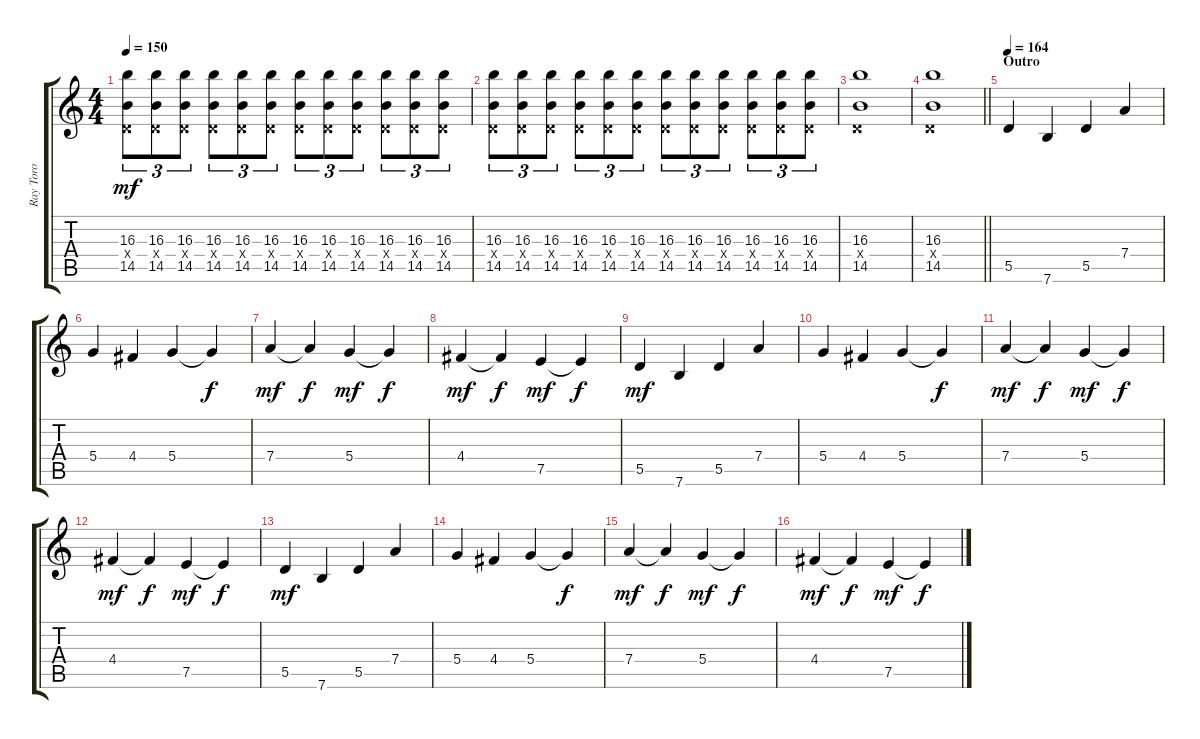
\track ("Ray Toro" "Ray Toro") {instrument distortionguitar}
\staff {score tabs}
\tuning (E4 B3 G3 D3 A2 E2) {hide}
\ts (4 4)
\tempo 150
\clef g2
\ks c
(16.3 0.4{x} 14.5).8{tu (3 2) dy mf} (16.3 0.4{x} 14.5).8{tu (3 2)} (16.3 0.4{x} 14.5).8{tu (3 2)} (16.3 0.4{x} 14.5).8{tu (3 2)} (16.3 0.4{x} 14.5).8{tu (3 2)} (16.3 0.4{x} 14.5).8{tu (3 2)} (16.3 0.4{x} 14.5).8{tu (3 2)} (16.3 0.4{x} 14.5).8{tu (3 2)} (16.3 0.4{x} 14.5).8{tu (3 2)} (16.3 0.4{x} 14.5).8{tu (3 2)} (16.3 0.4{x} 14.5).8{tu (3 2)} (16.3 0.4{x} 14.5).8{tu (3 2)} |
(16.3 0.4{x} 14.5).8{tu (3 2)} (16.3 0.4{x} 14.5).8{tu (3 2)} (16.3 0.4{x} 14.5).8{tu (3 2)} (16.3 0.4{x} 14.5).8{tu (3 2)} (16.3 0.4{x} 14.5).8{tu (3 2)} (16.3 0.4{x} 14.5).8{tu (3 2)} (16.3 0.4{x} 14.5).8{tu (3 2)} (16.3 0.4{x} 14.5).8{tu (3 2)} (16.3 0.4{x} 14.5).8{tu (3 2)} (16.3 0.4{x} 14.5).8{tu (3 2)} (16.3 0.4{x} 14.5).8{tu (3 2)} (16.3 0.4{x} 14.5).8{tu (3 2)} |
(16.3 0.4{x} 14.5).1 |
\barLineRight lightlight
(16.3 0.4{x} 14.5).1 |
\section ("" "Outro")
\tempo 164
5.5.4 7.6.4 5.5.4 7.4.4 |
5.4.4 4.4.4 5.4.4 5.4{t}.4{dy f} |
7.4.4{dy mf} 7.4{t}.4{dy f} 5.4.4{dy mf} 5.4{t}.4{dy f} |
4.4.4{dy mf} 4.4{t}.4{dy f} 7.5.4{dy mf} 7.5{t}.4{dy f} |
5.5.4{dy mf} 7.6.4 5.5.4 7.4.4 |
5.4.4 4.4.4 5.4.4 5.4{t}.4{dy f} |
7.4.4{dy mf} 7.4{t}.4{dy f} 5.4.4{dy mf} 5.4{t}.4{dy f} |
4.4.4{dy mf} 4.4{t}.4{dy f} 7.5.4{dy mf} 7.5{t}.4{dy f} |
5.5.4{dy mf} 7.6.4 5.5.4 7.4.4 |
5.4.4 4.4.4 5.4.4 5.4{t}.4{dy f} |
7.4.4{dy mf} 7.4{t}.4{dy f} 5.4.4{dy mf} 5.4{t}.4{dy f} |
4.4.4{dy mf} 4.4{t}.4{dy f} 7.5.4{dy mf} 7.5{t}.4{dy f}
